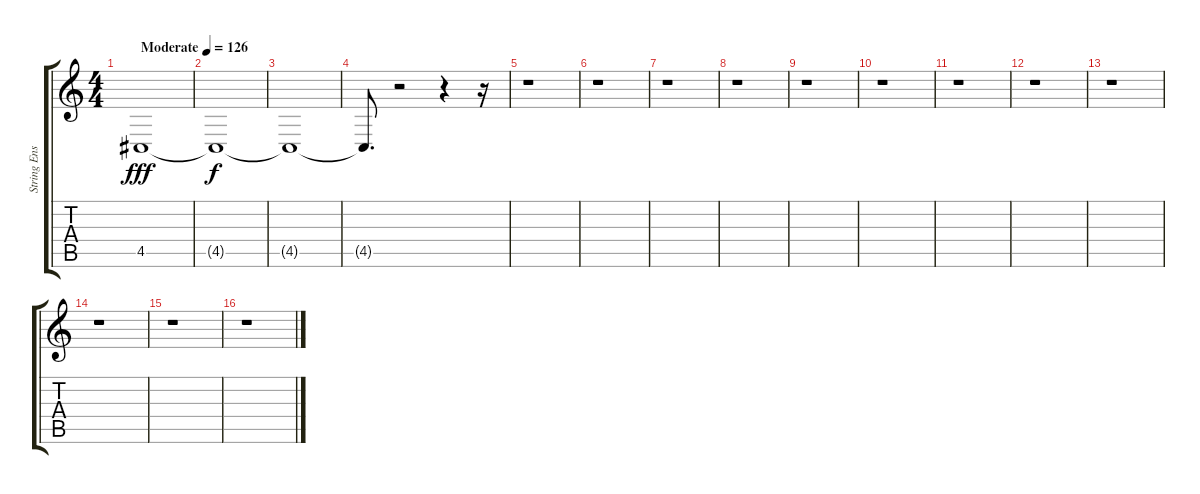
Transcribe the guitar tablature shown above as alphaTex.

\track ("String Ensemble" "String Ens") {instrument stringensemble1}
\staff {score tabs}
\tuning (E4 B3 G3 D3 A2 E2) {hide}
\ts (4 4)
\tempo (126 "Moderate")
\clef g2
\ks c
4.5.1{dy fff instrument stringensemble1} |
4.5{t}.1{dy f} |
4.5{t}.1 |
4.5{t}.8{d} r.2 r.4 r.16 |
r.1 |
r.1 |
r.1 |
r.1 |
r.1 |
r.1 |
r.1 |
r.1 |
r.1 |
r.1 |
r.1 |
r.1
